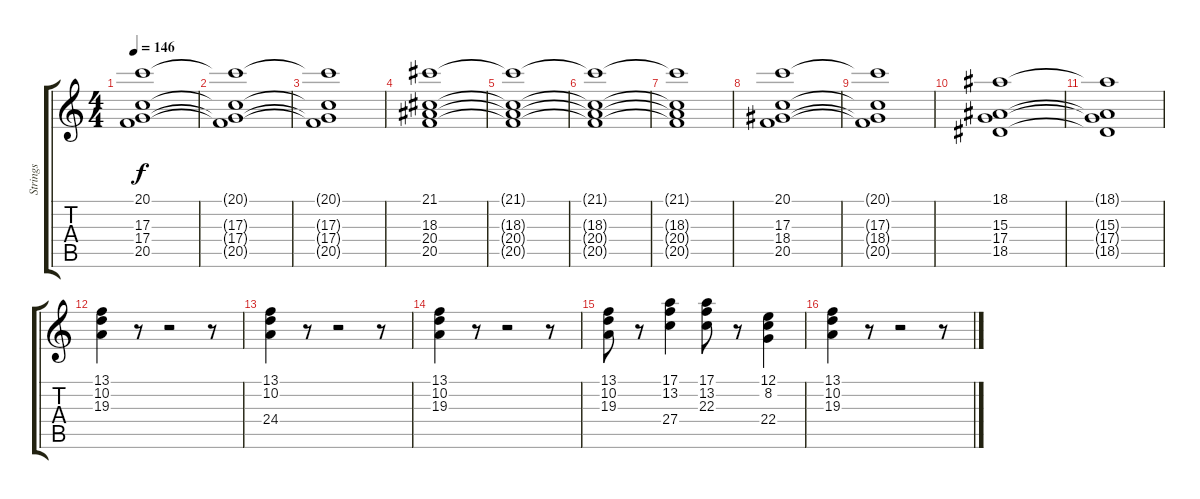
\track ("Strings" "Strings") {instrument stringensemble1}
\staff {score tabs}
\tuning (E4 B3 G3 D3 A2 E2) {hide}
\ts (4 4)
\tempo 146
\clef g2
\ks c
(20.1{t} 17.3{t} 17.4{t} 20.5{t}).1{dy f} |
(20.1{t} 17.3{t} 17.4{t} 20.5{t}).1 |
(20.1{t} 17.3{t} 17.4{t} 20.5{t}).1 |
(21.1 18.3 20.4 20.5).1 |
(21.1{t} 18.3{t} 20.4{t} 20.5{t}).1 |
(21.1{t} 18.3{t} 20.4{t} 20.5{t}).1 |
(21.1{t} 18.3{t} 20.4{t} 20.5{t}).1 |
(20.1 17.3 18.4 20.5).1 |
(20.1{t} 17.3{t} 18.4{t} 20.5{t}).1 |
(18.1 15.3 17.4 18.5).1 |
(18.1{t} 15.3{t} 17.4{t} 18.5{t}).1 |
(13.1 10.2 19.3).4 r.8 r.2 r.8 |
(13.1 10.2 24.4).4 r.8 r.2 r.8 |
(13.1 10.2 19.3).4 r.8 r.2 r.8 |
(13.1 10.2 19.3).8 r.8 (17.1 13.2 27.4).4 (17.1 13.2 22.3).8 r.8 (12.1 8.2 22.4).4 |
(13.1 10.2 19.3).4 r.8 r.2 r.8
